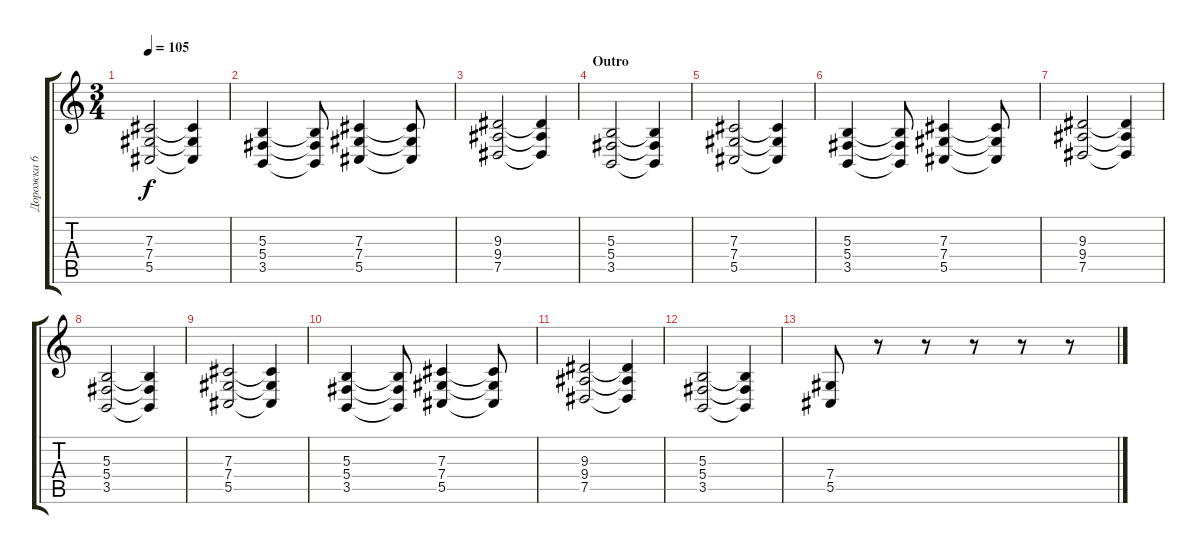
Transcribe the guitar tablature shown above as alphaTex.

\track ("Дорожка 6" "Дорожка 6") {instrument rockorgan}
\staff {score tabs}
\tuning (Eb4 Bb3 Gb3 Db3 Ab2 Eb2) {hide}
\ts (3 4)
\tempo 105
\clef g2
\ks c
(7.3 7.4 5.5).2{dy f} (7.3{t} 7.4{t} 5.5{t}).4 |
(5.3 5.4 3.5).4 (5.3{t} 5.4{t} 3.5{t}).8 (7.3 7.4 5.5).4 (7.3{t} 7.4{t} 5.5{t}).8 |
(9.3 9.4 7.5).2 (9.3{t} 9.4{t} 7.5{t}).4 |
\section ("" "Outro")
(5.3 5.4 3.5).2 (5.3{t} 5.4{t} 3.5{t}).4 |
(7.3 7.4 5.5).2 (7.3{t} 7.4{t} 5.5{t}).4 |
(5.3 5.4 3.5).4 (5.3{t} 5.4{t} 3.5{t}).8 (7.3 7.4 5.5).4 (7.3{t} 7.4{t} 5.5{t}).8 |
(9.3 9.4 7.5).2 (9.3{t} 9.4{t} 7.5{t}).4 |
(5.3 5.4 3.5).2 (5.3{t} 5.4{t} 3.5{t}).4 |
(7.3 7.4 5.5).2 (7.3{t} 7.4{t} 5.5{t}).4 |
(5.3 5.4 3.5).4 (5.3{t} 5.4{t} 3.5{t}).8 (7.3 7.4 5.5).4 (7.3{t} 7.4{t} 5.5{t}).8 |
(9.3 9.4 7.5).2 (9.3{t} 9.4{t} 7.5{t}).4 |
(5.3 5.4 3.5).2 (5.3{t} 5.4{t} 3.5{t}).4 |
(7.4 5.5).8 r.8 r.8 r.8 r.8 r.8
